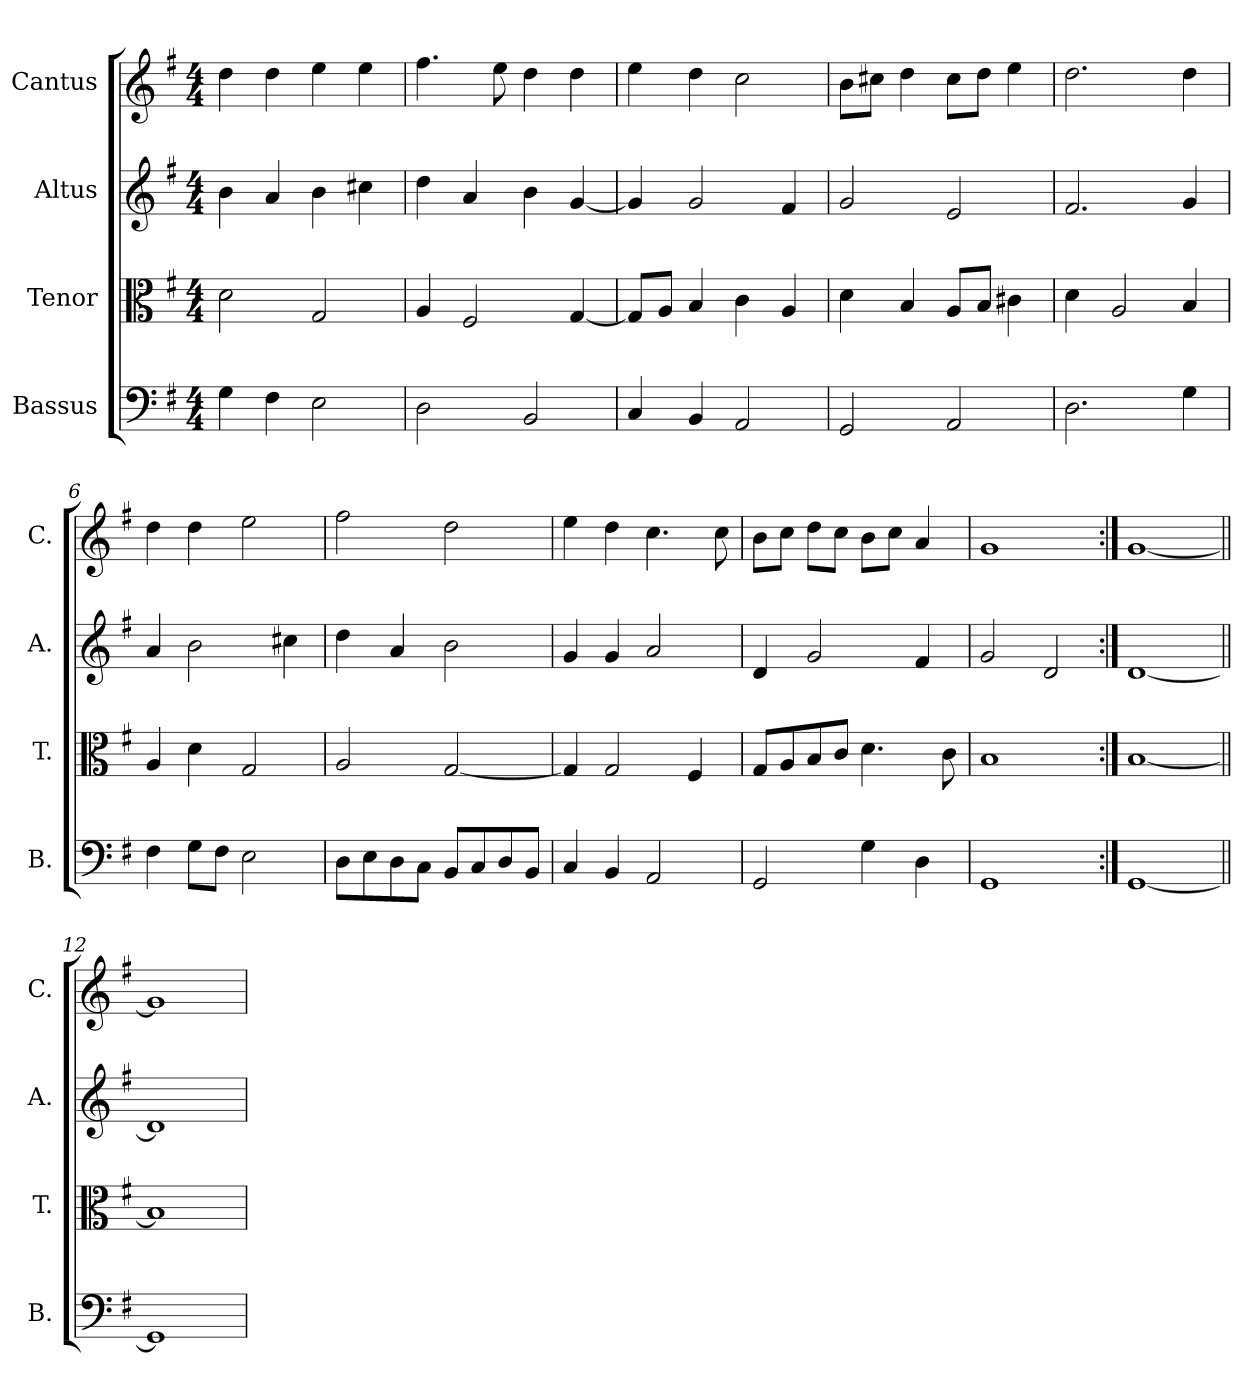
**kern	**kern	**kern	**kern
*part4	*part3	*part2	*part1
*staff4	*staff3	*staff2	*staff1
*I"Bassus	*I"Tenor	*I"Altus	*I"Cantus
*I'B.	*I'T.	*I'A.	*I'C.
*clefF4	*clefC3	*clefG2	*clefG2
*k[f#]	*k[f#]	*k[f#]	*k[f#]
*G:	*G:	*G:	*G:
*M4/4	*M4/4	*M4/4	*M4/4
=1	=1	=1	=1
4G\	2d\	4b\	4dd\
4F#\	.	4a/	4dd\
2E\	2G/	4b\	4ee\
.	.	4cc#X\	4ee\
=2	=2	=2	=2
2D\	4A/	4dd\	4.ff#\
.	2F#/	4a/	.
.	.	.	8ee\
2BB/	.	4b\	4dd\
.	[4G/	[4g/	4dd\
=3	=3	=3	=3
4C/	8G/L]	4g/]	4ee\
.	8A/J	.	.
4BB/	4B/	2g/	4dd\
2AA/	4c\	.	2cc\
.	4A/	4f#/	.
=4	=4	=4	=4
2GG/	4d\	2g/	8b\L
.	.	.	8cc#X\J
.	4B/	.	4dd\
2AA/	8A/L	2e/	8cc#\L
.	8B/J	.	8dd\J
.	4c#X\	.	4ee\
=5	=5	=5	=5
2.D\	4d\	2.f#/	2.dd\
.	2A/	.	.
4G\	4B/	4g/	4dd\
=6	=6	=6	=6
4F#\	4A/	4a/	4dd\
8G\L	4d\	2b\	4dd\
8F#\J	.	.	.
2E\	2G/	.	2ee\
.	.	4cc#X\	.
=7	=7	=7	=7
8D\L	2A/	4dd\	2ff#\
8E\	.	.	.
8D\	.	4a/	.
8C\J	.	.	.
8BB/L	[2G/	2b\	2dd\
8C/	.	.	.
8D/	.	.	.
8BB/J	.	.	.
=8	=8	=8	=8
4C/	4G/]	4g/	4ee\
4BB/	2G/	4g/	4dd\
2AA/	.	2a/	4.cc\
.	4F#/	.	.
.	.	.	8cc\
=9	=9	=9	=9
2GG/	8G/L	4d/	8b\L
.	8A/	.	8cc\J
.	8B/	2g/	8dd\L
.	8c/J	.	8cc\J
4G\	4.d\	.	8b\L
.	.	.	8cc\J
4D\	.	4f#/	4a/
.	8c\	.	.
=10	=10	=10	=10
1GG/	1B/	2g/	1g/
.	.	2d/	.
=11:|!	=11:|!	=11:|!	=11:|!
[1GG/	[1B/	[1d/	[1g/
=12||	=12||	=12||	=12||
1GG/]	1B/]	1d/]	1g/]
=	=	=	=
*-	*-	*-	*-
